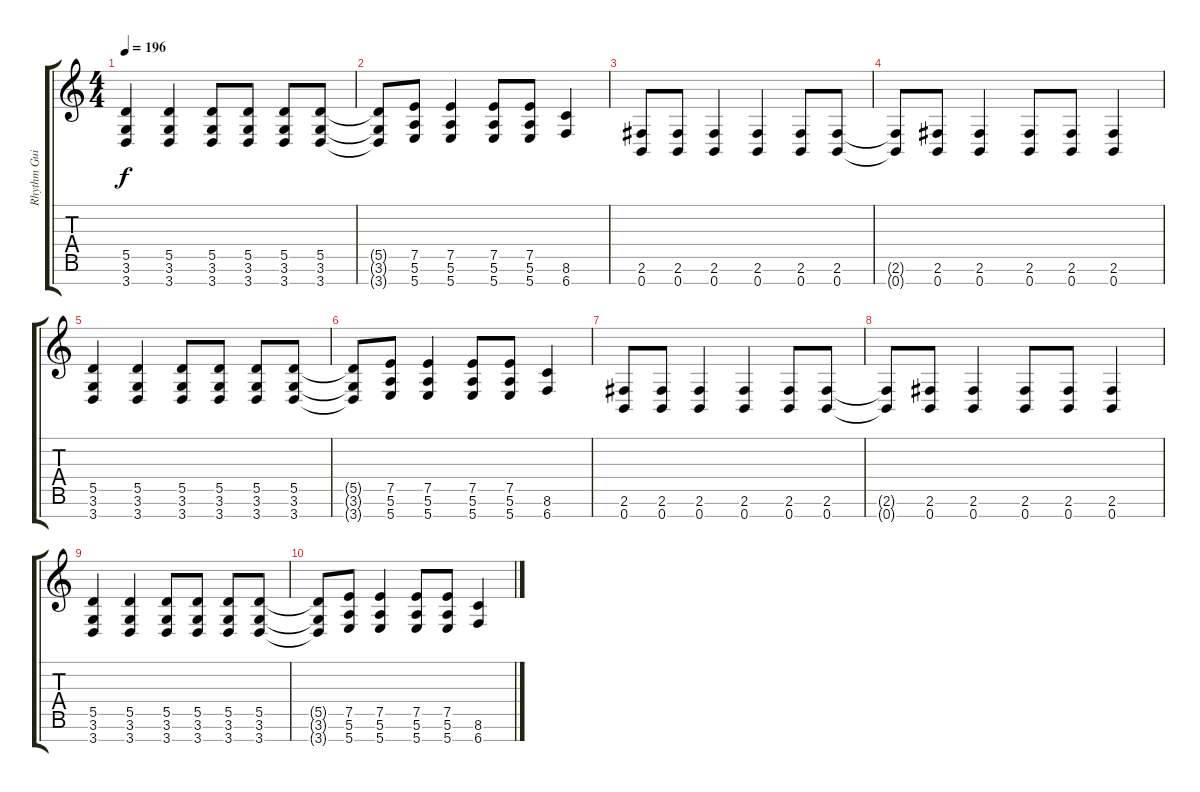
\track ("Rhythm Guitar L" "Rhythm Gui") {instrument overdrivenguitar}
\staff {score tabs}
\tuning (E4 B3 G3 D3 A2 E2 B1) {hide}
\ts (4 4)
\tempo 196
\clef g2
\ks c
(5.5 3.6 3.7).4{dy f} (5.5 3.6 3.7).4 (5.5 3.6 3.7).8 (5.5 3.6 3.7).8 (5.5 3.6 3.7).8 (5.5 3.6 3.7).8 |
(5.5{t} 3.6{t} 3.7{t}).8 (7.5 5.6 5.7).8 (7.5 5.6 5.7).4 (7.5 5.6 5.7).8 (7.5 5.6 5.7).8 (8.6 6.7).4 |
(2.6 0.7).8 (2.6 0.7).8 (2.6 0.7).4 (2.6 0.7).4 (2.6 0.7).8 (2.6 0.7).8 |
(2.6{t} 0.7{t}).8 (2.6 0.7).8 (2.6 0.7).4 (2.6 0.7).8 (2.6 0.7).8 (2.6 0.7).4 |
(5.5 3.6 3.7).4 (5.5 3.6 3.7).4 (5.5 3.6 3.7).8 (5.5 3.6 3.7).8 (5.5 3.6 3.7).8 (5.5 3.6 3.7).8 |
(5.5{t} 3.6{t} 3.7{t}).8 (7.5 5.6 5.7).8 (7.5 5.6 5.7).4 (7.5 5.6 5.7).8 (7.5 5.6 5.7).8 (8.6 6.7).4 |
(2.6 0.7).8 (2.6 0.7).8 (2.6 0.7).4 (2.6 0.7).4 (2.6 0.7).8 (2.6 0.7).8 |
(2.6{t} 0.7{t}).8 (2.6 0.7).8 (2.6 0.7).4 (2.6 0.7).8 (2.6 0.7).8 (2.6 0.7).4 |
(5.5 3.6 3.7).4 (5.5 3.6 3.7).4 (5.5 3.6 3.7).8 (5.5 3.6 3.7).8 (5.5 3.6 3.7).8 (5.5 3.6 3.7).8 |
(5.5{t} 3.6{t} 3.7{t}).8 (7.5 5.6 5.7).8 (7.5 5.6 5.7).4 (7.5 5.6 5.7).8 (7.5 5.6 5.7).8 (8.6 6.7).4
